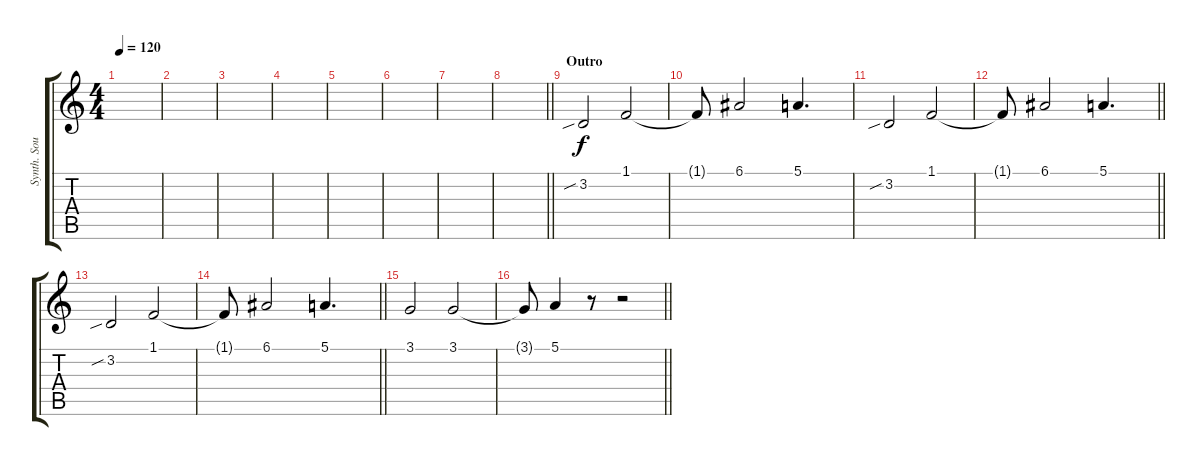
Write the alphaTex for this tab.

\track ("Synth. Sounds 2" "Synth. Sou") {instrument lead2sawtooth}
\staff {score tabs}
\tuning (E4 B3 G3 D3 A2 E2) {hide}
\ts (4 4)
\tempo 120
\clef g2
\ks c
|
|
|
|
|
|
|
\barLineRight lightlight
|
\section ("" "Outro")
3.2{sib}.2{volume 10} 1.1.2 |
1.1{t}.8 6.1.2 5.1.4{d} |
3.2{sib}.2 1.1.2 |
\barLineRight lightlight
1.1{t}.8 6.1.2 5.1.4{d} |
3.2{sib}.2 1.1.2 |
\barLineRight lightlight
1.1{t}.8 6.1.2 5.1.4{d} |
3.1.2 3.1.2 |
\barLineRight lightlight
3.1{t}.8 5.1.4 r.8 r.2
